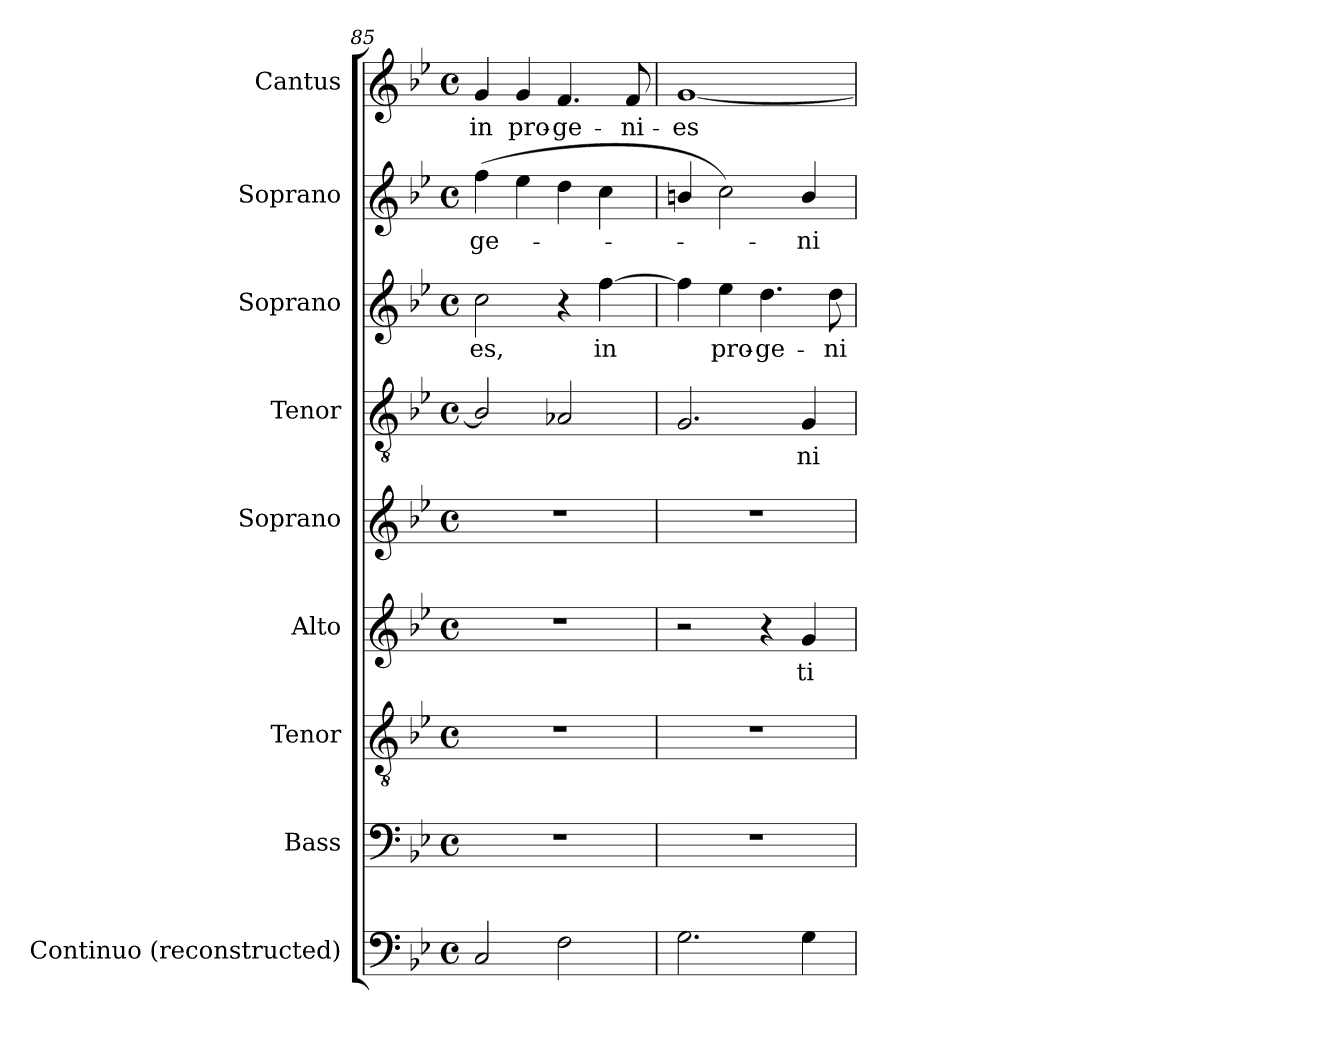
**kern	**kern	**kern	**kern	**text	**kern	**kern	**text	**kern	**text	**kern	**text	**kern	**text
*part9	*part8	*part7	*part6	*part6	*part5	*part4	*part4	*part3	*part3	*part2	*part2	*part1	*part1
*staff9	*staff8	*staff7	*staff6	*staff6	*staff5	*staff4	*staff4	*staff3	*staff3	*staff2	*staff2	*staff1	*staff1
*I"Continuo (reconstructed)	*I"Bass	*I"Tenor	*I"Alto	*	*I"Soprano	*I"Tenor	*	*I"Soprano	*	*I"Soprano	*	*I"Cantus	*
*I'Cont.	*I'B.	*I'T.	*I'A.	*	*I'S.	*I'T.	*	*I'S.	*	*I'S.	*	*	*
*clefF4	*clefF4	*clefGv2	*clefG2	*	*clefG2	*clefGv2	*	*clefG2	*	*clefG2	*	*clefG2	*
*	*	*ITrd7c12	*	*	*	*ITrd7c12	*	*	*	*	*	*	*
*k[b-e-]	*k[b-e-]	*k[b-e-]	*k[b-e-]	*	*k[b-e-]	*k[b-e-]	*	*k[b-e-]	*	*k[b-e-]	*	*k[b-e-]	*
*g:	*g:	*g:	*g:	*	*g:	*g:	*	*g:	*	*g:	*	*g:	*
*M4/4	*M4/4	*M4/4	*M4/4	*	*M4/4	*M4/4	*	*M4/4	*	*M4/4	*	*M4/4	*
*met(c)	*met(c)	*met(c)	*met(c)	*	*met(c)	*met(c)	*	*met(c)	*	*met(c)	*	*met(c)	*
=85	=85	=85	=85	=85	=85	=85	=85	=85	=85	=85	=85	=85	=85
!	!	!	!	!	!	!	!	!	!LO:LY:b:color=#000000	!	!	!	!
!	!	!	!	!	!	!	!	!	!	!	!LO:LY:b:color=#000000	!	!
!	!	!	!	!	!	!	!	!	!	!	!	!	!LO:LY:b:color=#000000
2Ci/	1r	1r	1r	.	1r	2BB-i/]	.	2cci\	-es,	(4ffi\	-ge-	4gi/	in
!	!	!	!	!	!	!	!	!	!	!	!	!	!LO:LY:b:color=#000000
.	.	.	.	.	.	.	.	.	.	4ee-i\	.	4gi/	pro-
!	!	!	!	!	!	!	!	!	!	!	!	!	!LO:LY:b:color=#000000
2Fi\	.	.	.	.	.	2AA-Xi/	.	4r	.	4ddi\	.	4.fi/	-ge-
!	!	!	!	!	!	!	!	!	!LO:LY:b:color=#000000	!	!	!	!
.	.	.	.	.	.	.	.	[4ffi\	in	4cci\	.	.	.
!	!	!	!	!	!	!	!	!	!	!	!	!	!LO:LY:b:color=#000000
.	.	.	.	.	.	.	.	.	.	.	.	8fi/	-ni-
=86	=86	=86	=86	=86	=86	=86	=86	=86	=86	=86	=86	=86	=86
!	!	!	!	!	!	!	!	!	!	!	!	!	!LO:LY:b:color=#000000
2.Gi\	1r	1r	2r	.	1r	2.GGi/	.	4ffi\]	.	4bni/	.	[1gi	-es
!	!	!	!	!	!	!	!	!	!LO:LY:b:color=#000000	!	!	!	!
.	.	.	.	.	.	.	.	4ee-i\	pro-	2cci\)	.	.	.
!	!	!	!	!	!	!	!	!	!LO:LY:b:color=#000000	!	!	!	!
.	.	.	4r	.	.	.	.	4.ddi\	-ge-	.	.	.	.
!	!	!	!	!LO:LY:b:color=#000000	!	!	!	!	!	!	!	!	!
!	!	!	!	!	!	!	!LO:LY:b:color=#000000	!	!	!	!	!	!
!	!	!	!	!	!	!	!	!	!	!	!LO:LY:b:color=#000000	!	!
4Gi\	.	.	4gi/	ti-	.	4GGi/	-ni-	.	.	4bi/	-ni-	.	.
!	!	!	!	!	!	!	!	!	!LO:LY:b:color=#000000	!	!	!	!
.	.	.	.	.	.	.	.	8ddi\	-ni-	.	.	.	.
=	=	=	=	=	=	=	=	=	=	=	=	=	=
*-	*-	*-	*-	*-	*-	*-	*-	*-	*-	*-	*-	*-	*-
